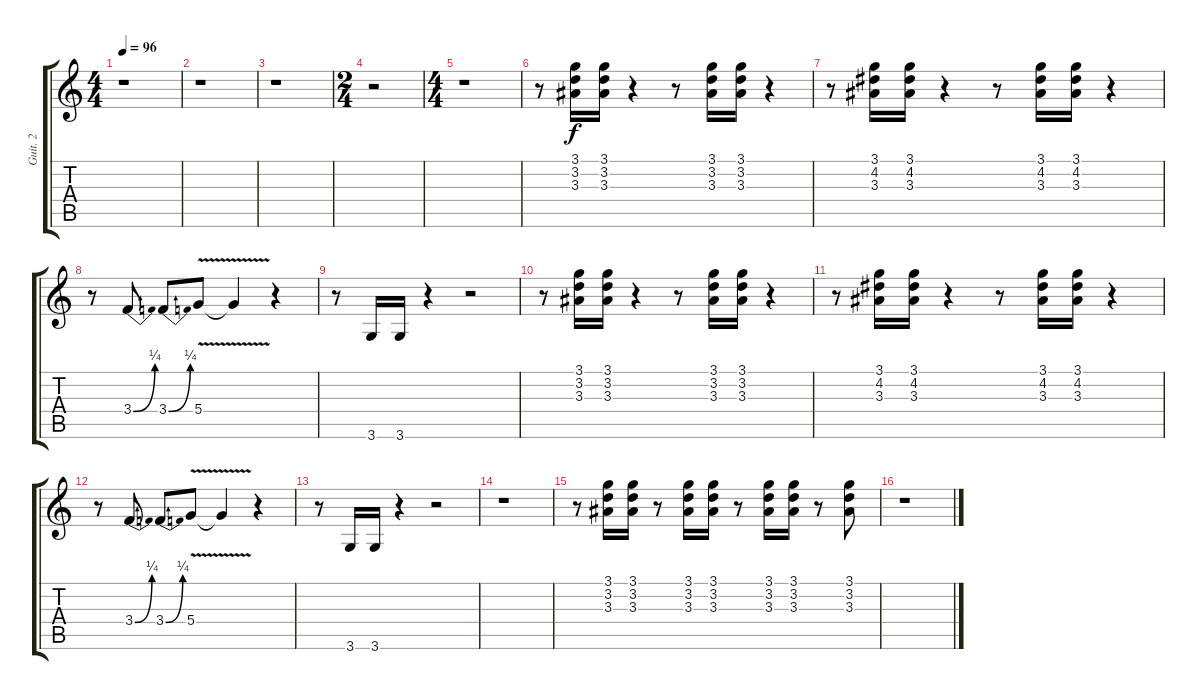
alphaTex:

\track ("Guit. 2" "Guit. 2") {instrument electricguitarclean}
\staff {score tabs}
\tuning (E4 B3 G3 D3 A2 E2) {hide}
\ts (4 4)
\tempo 96
\clef g2
\ks c
r.1{dy f} |
r.1 |
r.1 |
\ts (2 4)
r.2 |
\ts (4 4)
r.1 |
r.8 (3.1 3.2 3.3).16 (3.1 3.2 3.3).16 r.4 r.8 (3.1 3.2 3.3).16 (3.1 3.2 3.3).16 r.4 |
r.8 (3.1 4.2 3.3).16 (3.1 4.2 3.3).16 r.4 r.8 (3.1 4.2 3.3).16 (3.1 4.2 3.3).16 r.4 |
r.8 3.4{be (bend 0 0 60 1)}.8 3.4{be (bend 0 0 60 1)}.8 5.4{v}.8 5.4{t}.4 r.4 |
r.8 3.6.16 3.6.16 r.4 r.2 |
r.8 (3.1 3.2 3.3).16 (3.1 3.2 3.3).16 r.4 r.8 (3.1 3.2 3.3).16 (3.1 3.2 3.3).16 r.4 |
r.8 (3.1 4.2 3.3).16 (3.1 4.2 3.3).16 r.4 r.8 (3.1 4.2 3.3).16 (3.1 4.2 3.3).16 r.4 |
r.8 3.4{be (bend 0 0 60 1)}.8 3.4{be (bend 0 0 60 1)}.8 5.4{v}.8 5.4{t}.4 r.4 |
r.8 3.6.16 3.6.16 r.4 r.2 |
r.1 |
r.8 (3.1 3.2 3.3).16 (3.1 3.2 3.3).16 r.8 (3.1 3.2 3.3).16 (3.1 3.2 3.3).16 r.8 (3.1 3.2 3.3).16 (3.1 3.2 3.3).16 r.8 (3.1 3.2 3.3).8 |
r.1
